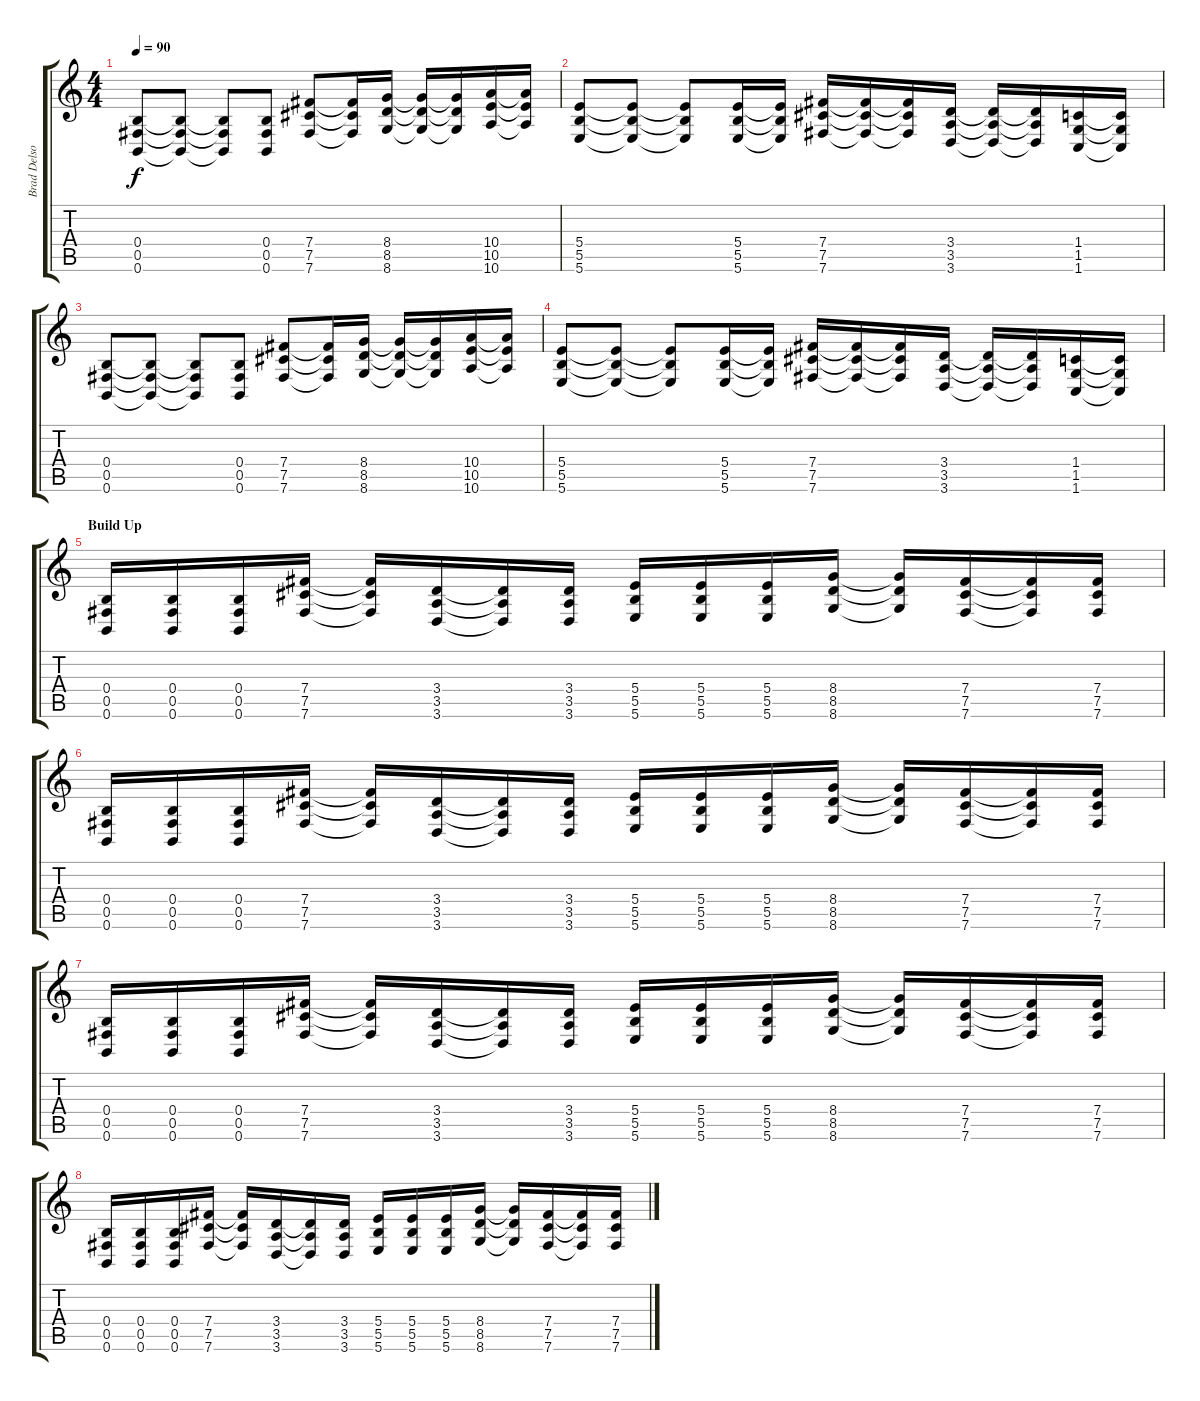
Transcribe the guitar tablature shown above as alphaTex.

\track ("Brad Delson (Guitar)" "Brad Delso") {instrument distortionguitar}
\staff {score tabs}
\tuning (Db4 Ab3 E3 B2 Gb2 B1) {hide}
\ts (4 4)
\tempo 90
\clef g2
\ks c
(0.4 0.5 0.6).8{dy f} (0.4{t} 0.5{t} 0.6{t}).8 (0.4{t} 0.5{t} 0.6{t}).8 (0.4 0.5 0.6).8 (7.4 7.5 7.6).8 (7.4{t} 7.5{t} 7.6{t}).16 (8.4 8.5 8.6).16 (8.4{t} 8.5{t} 8.6{t}).16 (8.4{t} 8.5{t} 8.6{t}).16 (10.4 10.5 10.6).16 (10.4{t} 10.5{t} 10.6{t}).16 |
(5.4 5.5 5.6).8 (5.4{t} 5.5{t} 5.6{t}).8 (5.4{t} 5.5{t} 5.6{t}).8 (5.4 5.5 5.6).16 (5.4{t} 5.5{t} 5.6{t}).16 (7.4 7.5 7.6).16 (7.4{t} 7.5{t} 7.6{t}).16 (7.4{t} 7.5{t} 7.6{t}).16 (3.4 3.5 3.6).16 (3.4{t} 3.5{t} 3.6{t}).16 (3.4{t} 3.5{t} 3.6{t}).16 (1.4 1.5 1.6).16 (1.4{t} 1.5{t} 1.6{t}).16 |
(0.4 0.5 0.6).8 (0.4{t} 0.5{t} 0.6{t}).8 (0.4{t} 0.5{t} 0.6{t}).8 (0.4 0.5 0.6).8 (7.4 7.5 7.6).8 (7.4{t} 7.5{t} 7.6{t}).16 (8.4 8.5 8.6).16 (8.4{t} 8.5{t} 8.6{t}).16 (8.4{t} 8.5{t} 8.6{t}).16 (10.4 10.5 10.6).16 (10.4{t} 10.5{t} 10.6{t}).16 |
(5.4 5.5 5.6).8 (5.4{t} 5.5{t} 5.6{t}).8 (5.4{t} 5.5{t} 5.6{t}).8 (5.4 5.5 5.6).16 (5.4{t} 5.5{t} 5.6{t}).16 (7.4 7.5 7.6).16 (7.4{t} 7.5{t} 7.6{t}).16 (7.4{t} 7.5{t} 7.6{t}).16 (3.4 3.5 3.6).16 (3.4{t} 3.5{t} 3.6{t}).16 (3.4{t} 3.5{t} 3.6{t}).16 (1.4 1.5 1.6).16 (1.4{t} 1.5{t} 1.6{t}).16 |
\section ("" "Build Up")
(0.4 0.5 0.6).16{volume 8} (0.4 0.5 0.6).16 (0.4 0.5 0.6).16 (7.4 7.5 7.6).16 (7.4{t} 7.5{t} 7.6{t}).16 (3.4 3.5 3.6).16 (3.4{t} 3.5{t} 3.6{t}).16 (3.4 3.5 3.6).16 (5.4 5.5 5.6).16 (5.4 5.5 5.6).16 (5.4 5.5 5.6).16 (8.4 8.5 8.6).16 (8.4{t} 8.5{t} 8.6{t}).16 (7.4 7.5 7.6).16 (7.4{t} 7.5{t} 7.6{t}).16 (7.4 7.5 7.6).16 |
(0.4 0.5 0.6).16 (0.4 0.5 0.6).16 (0.4 0.5 0.6).16 (7.4 7.5 7.6).16 (7.4{t} 7.5{t} 7.6{t}).16 (3.4 3.5 3.6).16 (3.4{t} 3.5{t} 3.6{t}).16 (3.4 3.5 3.6).16 (5.4 5.5 5.6).16 (5.4 5.5 5.6).16 (5.4 5.5 5.6).16 (8.4 8.5 8.6).16 (8.4{t} 8.5{t} 8.6{t}).16 (7.4 7.5 7.6).16 (7.4{t} 7.5{t} 7.6{t}).16 (7.4 7.5 7.6).16 |
(0.4 0.5 0.6).16 (0.4 0.5 0.6).16 (0.4 0.5 0.6).16 (7.4 7.5 7.6).16 (7.4{t} 7.5{t} 7.6{t}).16 (3.4 3.5 3.6).16 (3.4{t} 3.5{t} 3.6{t}).16 (3.4 3.5 3.6).16 (5.4 5.5 5.6).16 (5.4 5.5 5.6).16 (5.4 5.5 5.6).16 (8.4 8.5 8.6).16 (8.4{t} 8.5{t} 8.6{t}).16 (7.4 7.5 7.6).16 (7.4{t} 7.5{t} 7.6{t}).16 (7.4 7.5 7.6).16 |
(0.4 0.5 0.6).16 (0.4 0.5 0.6).16 (0.4 0.5 0.6).16 (7.4 7.5 7.6).16 (7.4{t} 7.5{t} 7.6{t}).16 (3.4 3.5 3.6).16 (3.4{t} 3.5{t} 3.6{t}).16 (3.4 3.5 3.6).16 (5.4 5.5 5.6).16 (5.4 5.5 5.6).16 (5.4 5.5 5.6).16 (8.4 8.5 8.6).16 (8.4{t} 8.5{t} 8.6{t}).16 (7.4 7.5 7.6).16 (7.4{t} 7.5{t} 7.6{t}).16 (7.4 7.5 7.6).16
